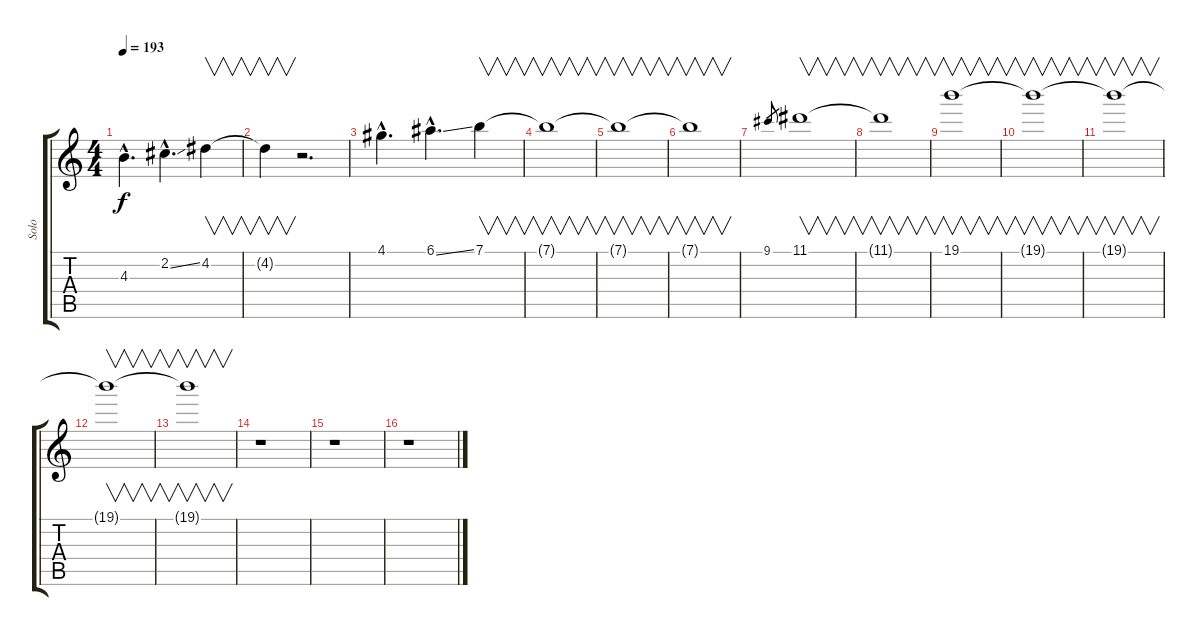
\track ("Solo" "Solo") {instrument overdrivenguitar}
\staff {score tabs}
\tuning (E4 B3 G3 D3 A2 E2) {hide}
\ts (4 4)
\tempo 193
\clef g2
\ks c
4.3{hac}.4{d dy f} 2.2{ss hac}.4{d} 4.2.4{v} |
4.2{t}.4{v} r.2{d} |
4.1{hac}.4{d} 6.1{ss hac}.4{d} 7.1.4{v} |
7.1{t}.1{v} |
7.1{t}.1{v} |
7.1{t}.1{v} |
9.1.8{gr} 11.1.1{v} |
11.1{t}.1{v} |
19.1.1{v} |
19.1{t}.1{v} |
19.1{t}.1{v} |
19.1{t}.1{v} |
19.1{t}.1{v} |
r.1 |
r.1 |
r.1
